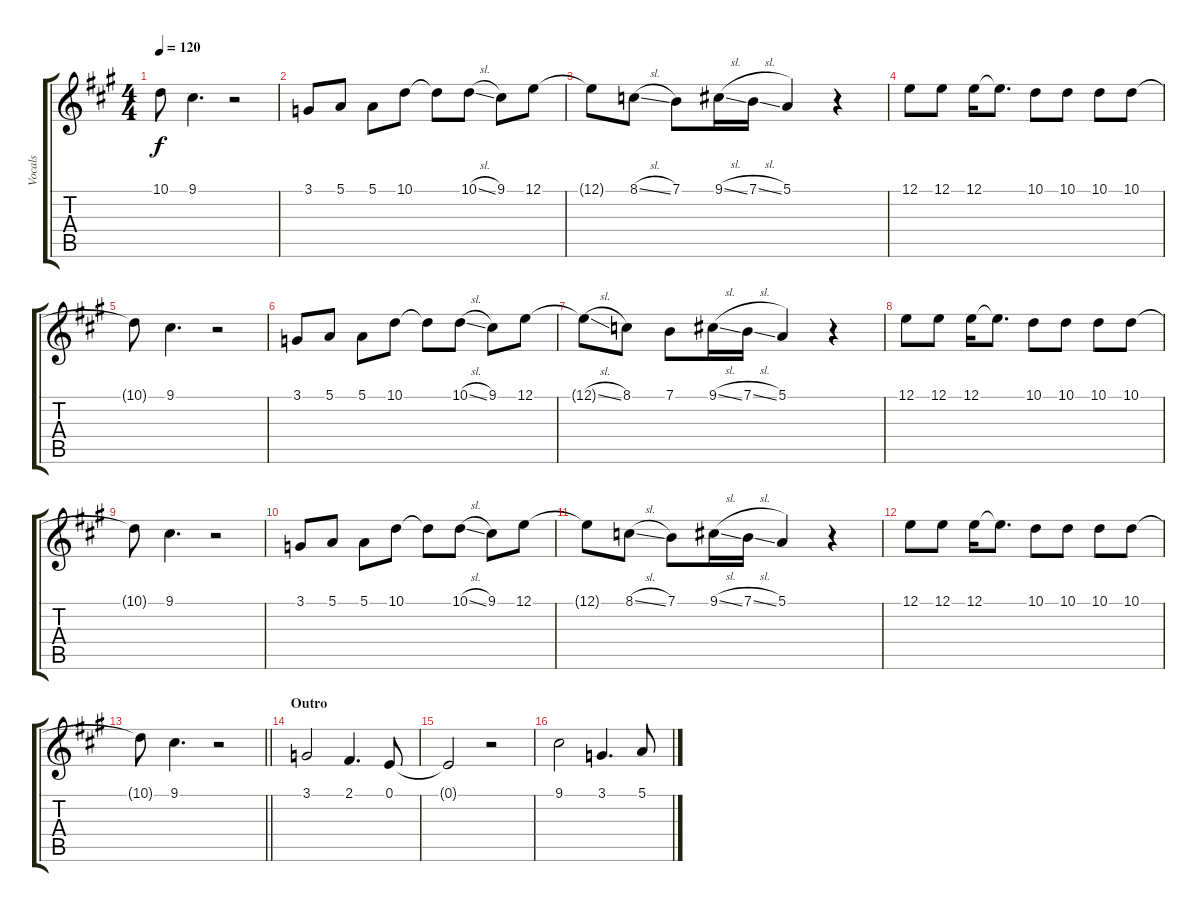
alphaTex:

\track ("Vocals" "Vocals") {instrument tenorsax}
\staff {score tabs}
\tuning (E4 B3 G3 D3 A2 E2) {hide}
\ts (4 4)
\tempo 120
\clef g2
\ks a
10.1{t}.8{dy f} 9.1.4{d} r.2 |
3.1.8 5.1.8 5.1.8 10.1.8 10.1{t}.8 10.1{sl}.8 9.1.8 12.1.8 |
12.1{t}.8 8.1{sl}.8 7.1.8 9.1{sl}.16 7.1{sl}.16 5.1.4 r.4 |
12.1.8 12.1.8 12.1.16 12.1{t}.8{d} 10.1.8 10.1.8 10.1.8 10.1.8 |
10.1{t}.8 9.1.4{d} r.2 |
3.1.8 5.1.8 5.1.8 10.1.8 10.1{t}.8 10.1{sl}.8 9.1.8 12.1.8 |
12.1{sl t}.8 8.1.8 7.1.8 9.1{sl}.16 7.1{sl}.16 5.1.4 r.4 |
12.1.8 12.1.8 12.1.16 12.1{t}.8{d} 10.1.8 10.1.8 10.1.8 10.1.8 |
10.1{t}.8 9.1.4{d} r.2 |
3.1.8 5.1.8 5.1.8 10.1.8 10.1{t}.8 10.1{sl}.8 9.1.8 12.1.8 |
12.1{t}.8 8.1{sl}.8 7.1.8 9.1{sl}.16 7.1{sl}.16 5.1.4 r.4 |
12.1.8 12.1.8 12.1.16 12.1{t}.8{d} 10.1.8 10.1.8 10.1.8 10.1.8 |
\barLineRight lightlight
10.1{t}.8 9.1.4{d} r.2 |
\section ("" "Outro")
3.1.2 2.1.4{d} 0.1.8 |
0.1{t}.2 r.2 |
9.1.2 3.1.4{d} 5.1.8
